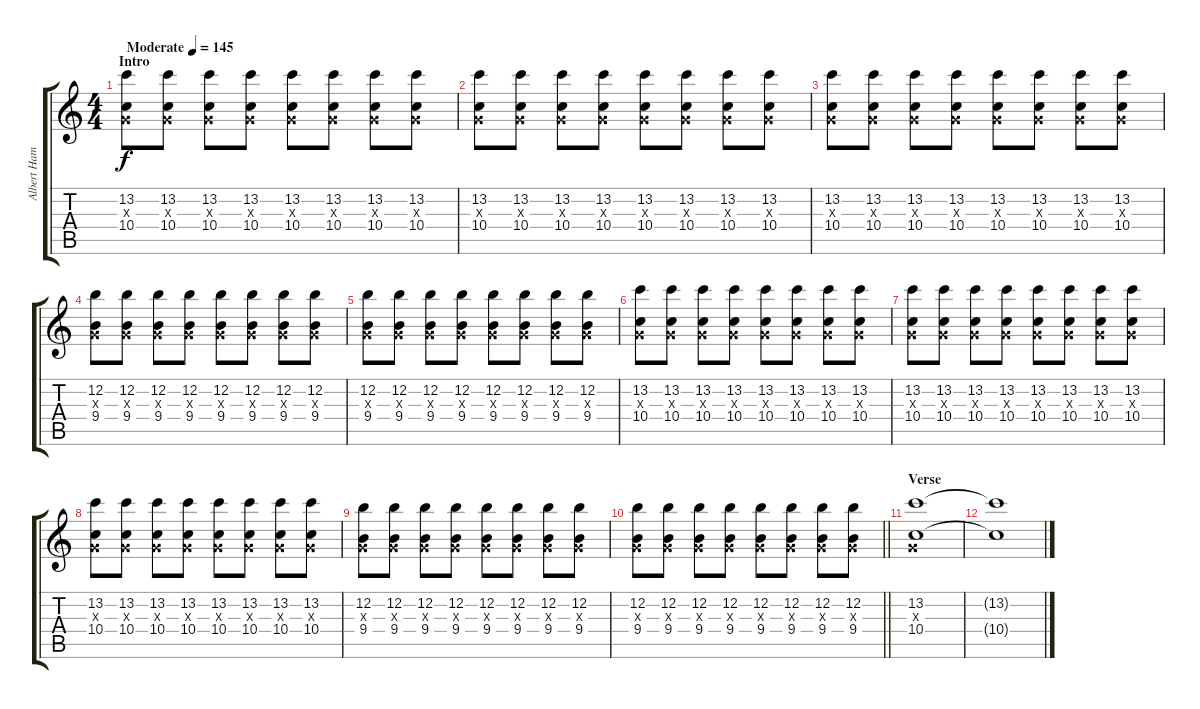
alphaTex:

\track ("Albert Hammond Jr." "Albert Ham") {instrument overdrivenguitar}
\staff {score tabs}
\tuning (E4 B3 G3 D3 A2 E2) {hide}
\ts (4 4)
\section ("" "Intro")
\tempo (145 "Moderate")
\clef g2
\ks c
(13.2 0.3{x} 10.4).8{dy f instrument overdrivenguitar} (13.2 0.3{x} 10.4).8 (13.2 0.3{x} 10.4).8 (13.2 0.3{x} 10.4).8 (13.2 0.3{x} 10.4).8 (13.2 0.3{x} 10.4).8 (13.2 0.3{x} 10.4).8 (13.2 0.3{x} 10.4).8 |
(13.2 0.3{x} 10.4).8 (13.2 0.3{x} 10.4).8 (13.2 0.3{x} 10.4).8 (13.2 0.3{x} 10.4).8 (13.2 0.3{x} 10.4).8 (13.2 0.3{x} 10.4).8 (13.2 0.3{x} 10.4).8 (13.2 0.3{x} 10.4).8 |
(13.2 0.3{x} 10.4).8 (13.2 0.3{x} 10.4).8 (13.2 0.3{x} 10.4).8 (13.2 0.3{x} 10.4).8 (13.2 0.3{x} 10.4).8 (13.2 0.3{x} 10.4).8 (13.2 0.3{x} 10.4).8 (13.2 0.3{x} 10.4).8 |
(12.2 0.3{x} 9.4).8 (12.2 0.3{x} 9.4).8 (12.2 0.3{x} 9.4).8 (12.2 0.3{x} 9.4).8 (12.2 0.3{x} 9.4).8 (12.2 0.3{x} 9.4).8 (12.2 0.3{x} 9.4).8 (12.2 0.3{x} 9.4).8 |
(12.2 0.3{x} 9.4).8 (12.2 0.3{x} 9.4).8 (12.2 0.3{x} 9.4).8 (12.2 0.3{x} 9.4).8 (12.2 0.3{x} 9.4).8 (12.2 0.3{x} 9.4).8 (12.2 0.3{x} 9.4).8 (12.2 0.3{x} 9.4).8 |
(13.2 0.3{x} 10.4).8 (13.2 0.3{x} 10.4).8 (13.2 0.3{x} 10.4).8 (13.2 0.3{x} 10.4).8 (13.2 0.3{x} 10.4).8 (13.2 0.3{x} 10.4).8 (13.2 0.3{x} 10.4).8 (13.2 0.3{x} 10.4).8 |
(13.2 0.3{x} 10.4).8 (13.2 0.3{x} 10.4).8 (13.2 0.3{x} 10.4).8 (13.2 0.3{x} 10.4).8 (13.2 0.3{x} 10.4).8 (13.2 0.3{x} 10.4).8 (13.2 0.3{x} 10.4).8 (13.2 0.3{x} 10.4).8 |
(13.2 0.3{x} 10.4).8 (13.2 0.3{x} 10.4).8 (13.2 0.3{x} 10.4).8 (13.2 0.3{x} 10.4).8 (13.2 0.3{x} 10.4).8 (13.2 0.3{x} 10.4).8 (13.2 0.3{x} 10.4).8 (13.2 0.3{x} 10.4).8 |
(12.2 0.3{x} 9.4).8 (12.2 0.3{x} 9.4).8 (12.2 0.3{x} 9.4).8 (12.2 0.3{x} 9.4).8 (12.2 0.3{x} 9.4).8 (12.2 0.3{x} 9.4).8 (12.2 0.3{x} 9.4).8 (12.2 0.3{x} 9.4).8 |
\barLineRight lightlight
(12.2 0.3{x} 9.4).8 (12.2 0.3{x} 9.4).8 (12.2 0.3{x} 9.4).8 (12.2 0.3{x} 9.4).8 (12.2 0.3{x} 9.4).8 (12.2 0.3{x} 9.4).8 (12.2 0.3{x} 9.4).8 (12.2 0.3{x} 9.4).8 |
\section ("" "Verse")
(13.2 0.3{x} 10.4).1{volume 0} |
(13.2{t} 10.4{t}).1
